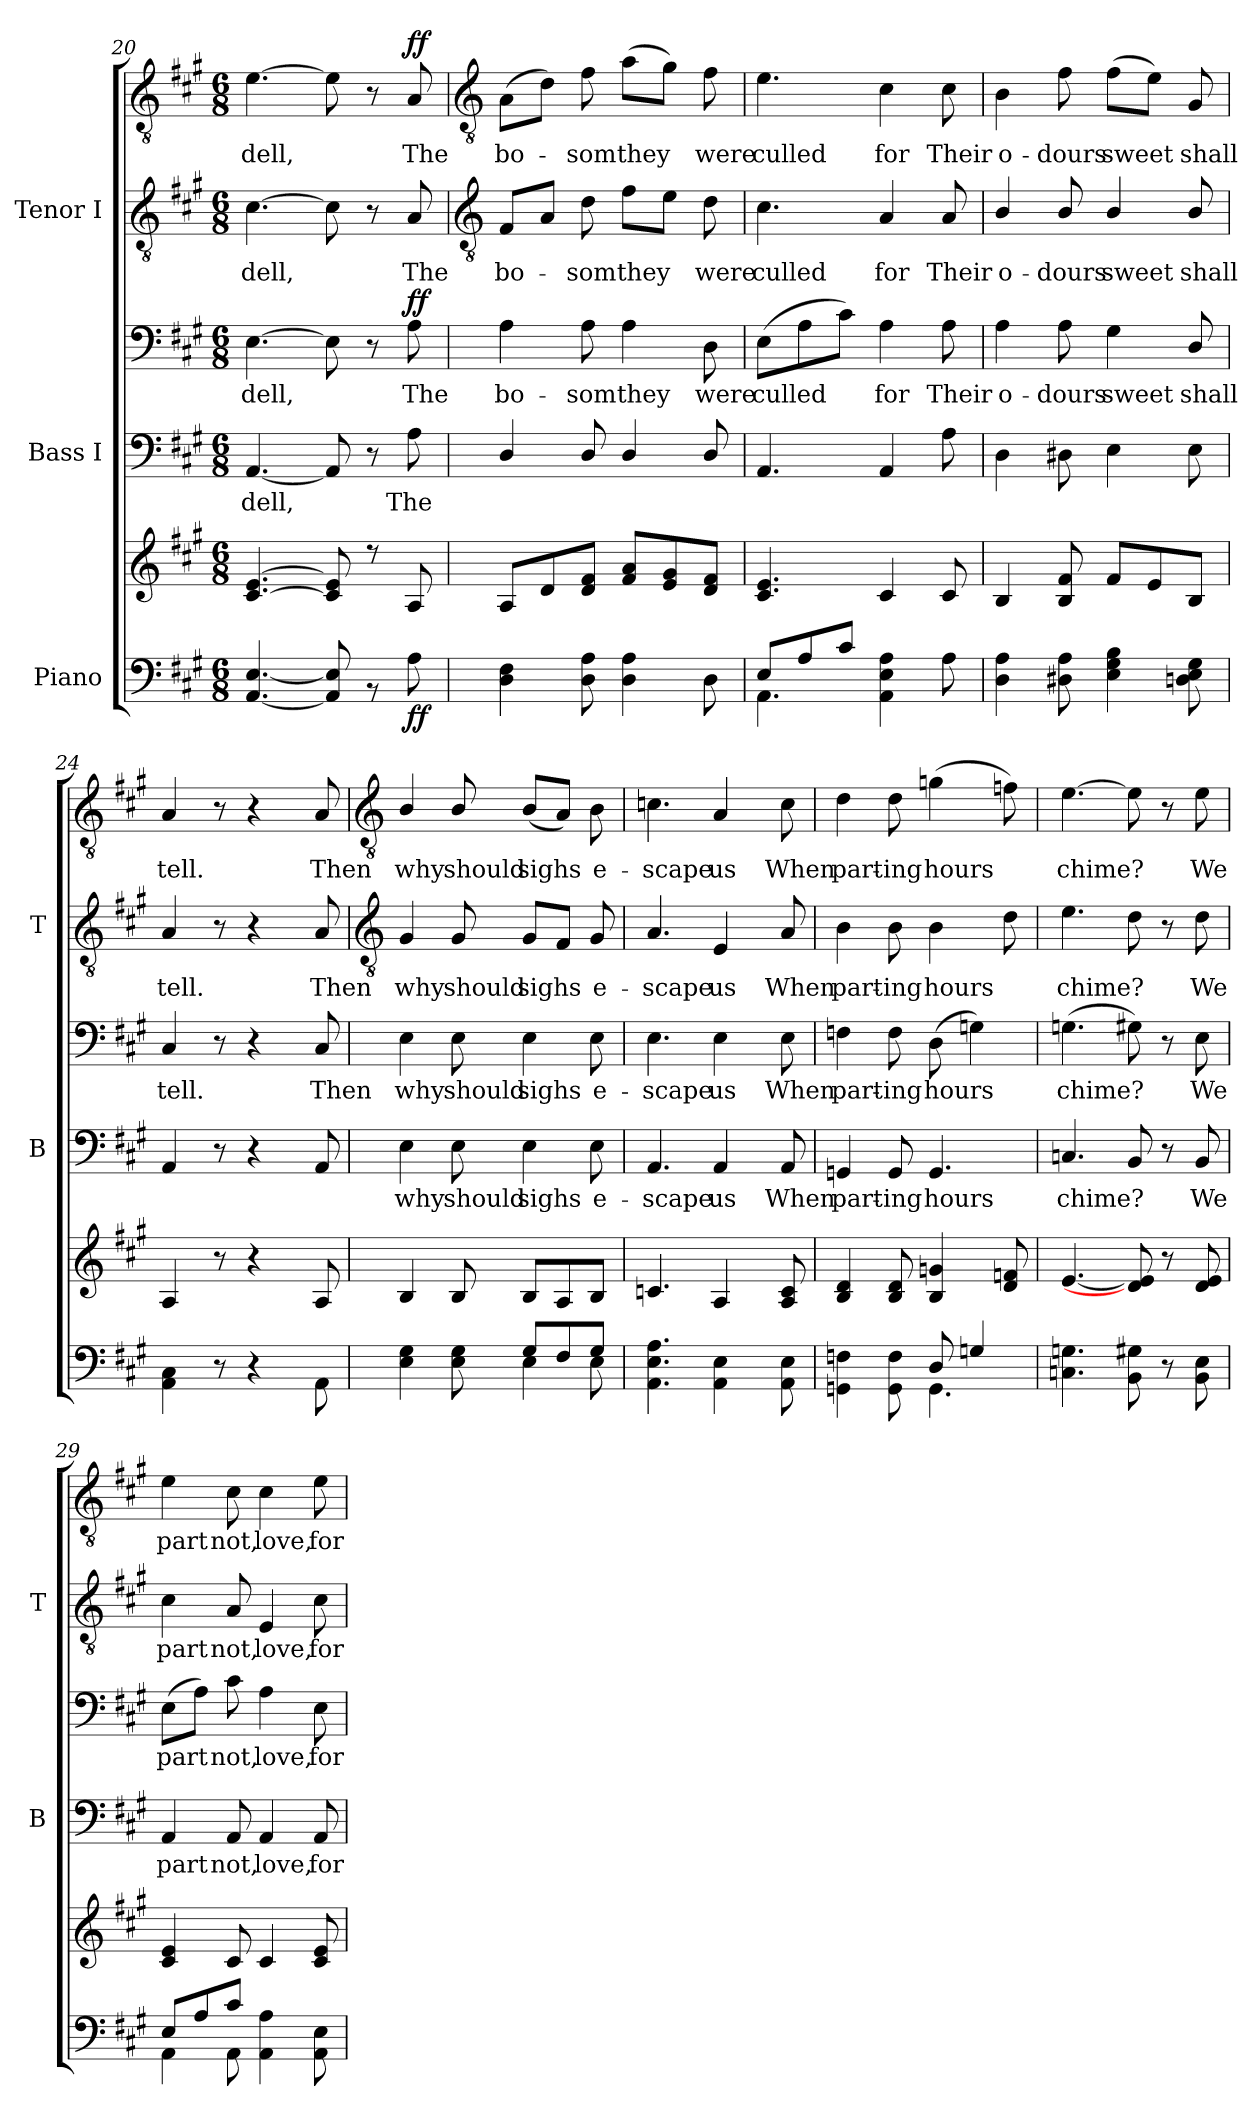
**kern	**kern	**dynam	**kern	**text	**kern	**text	**dynam	**kern	**text	**kern	**text	**dynam
*part3	*part3	*part3	*part2	*part2	*part2	*part2	*part2	*part1	*part1	*part1	*part1	*part1
*staff6	*staff5	*staff5/6	*staff4	*staff4	*staff3	*staff3	*staff3/4	*staff2	*staff2	*staff1	*staff1	*staff1/2
*I"Piano	*	*	*I"Bass I	*	*	*	*	*I"Tenor I	*	*	*	*
*	*	*	*I'B	*	*	*	*	*I'T	*	*	*	*
*clefF4	*clefG2	*	*clefF4	*	*clefF4	*	*	*clefGv2	*	*clefGv2	*	*
*k[f#c#g#]	*k[f#c#g#]	*	*k[f#c#g#]	*	*k[f#c#g#]	*	*	*k[f#c#g#]	*	*k[f#c#g#]	*	*
*A:	*A:	*	*A:	*	*A:	*	*	*A:	*	*A:	*	*
*M6/8	*M6/8	*	*M6/8	*	*M6/8	*	*	*M6/8	*	*M6/8	*	*
=20	=20	=20	=20	=20	=20	=20	=20	=20	=20	=20	=20	=20
*	*^	*	*	*	*	*	*	*	*	*	*	*
!LO:N:vis=1	!	!LO:N:vis=1	!	!	!LO:LY:b	!	!LO:LY:b	!	!	!LO:LY:b	!	!LO:LY:b	!
*^	*	*	*	*	*	*	*	*	*	*	*	*	*
2.ryy	[4.AA/ [4.E/	[4.c#/ [4.e/	2.ryy	.	[4.AA	dell,	[4.E	dell,	.	[4.c#	dell,	[4.e	dell,	.
.	8AA/] 8E/]	8c#/] 8e/]	.	.	8AA]	.	8E]	.	.	8c#]	.	8e]	.	.
.	8r	8r	.	.	8r	.	8r	.	.	8r	.	8r	.	.
!	!	!	!	!LO:DY:b=2	!	!LO:LY:b	!	!LO:LY:b	!	!	!LO:LY:b	!	!LO:LY:b	!
!	!	!	!	!LO:DY:n=1:b	!	!	!	!	!LO:DY:b=2	!	!	!	!	!
!	!	!	!	!	!	!	!	!	!LO:DY:n=1:b	!	!	!	!	!LO:DY:b=2
!	!	!	!	!	!	!	!	!	!	!	!	!	!	!LO:DY:n=1:b
.	8A\	8A/	.	f f	8A	The	8A	The	f f	8A	The	8A	The	f f
*	*	*v	*v	*	*	*	*	*	*	*	*	*	*	*
!!LO:LB:g=z
=21	=21	=21	=21	=21	=21	=21	=21	=21	=21	=21	=21	=21	=21
*	*	*	*	*	*	*	*	*	*clefGv2	*	*clefGv2	*	*
!	!	!	!	!	!	!	!LO:LY:b	!	!	!LO:LY:b	!	!LO:LY:b	!
2ryy	4D\ 4F#\	8AL	.	4D/	.	4A	bo-	.	8F#L	bo-	(>8AL	bo-	.
.	.	8d	.	.	.	.	.	.	8AJ	.	8dJ)	.	.
!	!	!	!	!	!	!	!LO:LY:b	!	!	!LO:LY:b	!	!LO:LY:b	!
.	8D\ 8A\	8d 8f#J	.	8D/	.	8A	-som	.	8d	som	8f#	som	.
!	!	!	!	!	!	!	!LO:LY:b	!	!	!LO:LY:b	!	!LO:LY:b	!
.	4D\ 4A\	8f# 8aL	.	4D/	.	4A	they	.	8f#L	they	(>8aL	they	.
8ryy	.	8e 8g#	.	.	.	.	.	.	8eJ	.	8g#J)	.	.
!	!	!	!	!	!	!	!LO:LY:b	!	!	!LO:LY:b	!	!LO:LY:b	!
8ryy	8D\	8d 8f#J	.	8D/	.	8D	were	.	8d	were	8f#	were	.
=22	=22	=22	=22	=22	=22	=22	=22	=22	=22	=22	=22	=22	=22
!	!	!	!	!	!	!	!LO:LY:b	!	!	!LO:LY:b	!	!LO:LY:b	!
8E/L	4.AA\	4.c# 4.e	.	4.AA	.	(>8EL	culled	.	4.c#	culled	4.e	culled	.
8A/	.	.	.	.	.	8A	.	.	.	.	.	.	.
8c#/J	.	.	.	.	.	8c#J)	.	.	.	.	.	.	.
!	!	!	!	!	!	!	!LO:LY:b	!	!	!LO:LY:b	!	!LO:LY:b	!
4.ryy	4AA\ 4E\ 4A\	4c#	.	4AA	.	4A	for	.	4A	for	4c#	for	.
!	!	!	!	!	!	!	!LO:LY:b	!	!	!LO:LY:b	!	!LO:LY:b	!
.	8A\	8c#	.	8A	.	8A	Their	.	8A	Their	8c#	Their	.
=23	=23	=23	=23	=23	=23	=23	=23	=23	=23	=23	=23	=23	=23
!	!	!	!	!	!	!	!LO:LY:b	!	!	!LO:LY:b	!	!LO:LY:b	!
2ryy	4D\ 4A\	4B	.	4D\	.	4A	o-	.	4B/	o-	4B	o-	.
!	!	!	!	!	!	!	!LO:LY:b	!	!	!LO:LY:b	!	!LO:LY:b	!
.	8D#X\ 8A\	8B 8f#	.	8D#X\	.	8A	-dours	.	8B/	-dours	8f#	-dours	.
!	!	!	!	!	!	!	!LO:LY:b	!	!	!LO:LY:b	!	!LO:LY:b	!
.	4E\ 4G#\ 4B\	8f#L	.	4E\	.	4G#\	sweet	.	4B/	sweet	(>8f#L	sweet	.
8ryy	.	8e	.	.	.	.	.	.	.	.	8eJ)	.	.
!	!	!	!	!	!	!	!LO:LY:b	!	!	!LO:LY:b	!	!LO:LY:b	!
8ryy	8Dn\ 8E\ 8G#\	8BJ	.	8E\	.	8D/	shall	.	8B/	shall	8G#	shall	.
=24	=24	=24	=24	=24	=24	=24	=24	=24	=24	=24	=24	=24	=24
!	!	!	!	!	!	!	!LO:LY:b	!	!	!LO:LY:b	!	!LO:LY:b	!
2ryy	4AA\ 4C#\	4A	.	4AA	.	4C#	tell.	.	4A	tell.	4A	tell.	.
.	8r	8r	.	8r	.	8r	.	.	8r	.	8r	.	.
.	4r	4r	.	4r	.	4r	.	.	4r	.	4r	.	.
8ryy	.	.	.	.	.	.	.	.	.	.	.	.	.
!	!	!	!	!	!	!	!LO:LY:b	!	!	!LO:LY:b	!	!LO:LY:b	!
8ryy	8AA\	8A	.	8AA	.	8C#	Then	.	8A	Then	8A	Then	.
!!LO:LB:g=z
=25	=25	=25	=25	=25	=25	=25	=25	=25	=25	=25	=25	=25	=25
*	*	*	*	*	*	*	*	*	*clefGv2	*	*clefGv2	*	*
!	!	!	!	!	!LO:LY:b	!	!LO:LY:b	!	!	!LO:LY:b	!	!LO:LY:b	!
4.ryy	4E\ 4G#\	4B/	.	4E\	-why	4E\	why	.	4G#/	-why	4B/	why	.
!	!	!	!	!	!LO:LY:b	!	!LO:LY:b	!	!	!LO:LY:b	!	!LO:LY:b	!
.	8E\ 8G#\	8B/	.	8E\	should	8E\	should	.	8G#/	should	8B/	should	.
!	!	!	!	!	!LO:LY:b	!	!LO:LY:b	!	!	!LO:LY:b	!	!LO:LY:b	!
8G#/L	4E\	8BL	.	4E	sighs	4E	sighs	.	8G#L	sighs	(<8BL	sighs	.
8F#/	.	8A	.	.	.	.	.	.	8F#J	.	8AJ)	.	.
!	!	!	!	!	!LO:LY:b	!	!LO:LY:b	!	!	!LO:LY:b	!	!LO:LY:b	!
8G#/J	8E\	8BJ	.	8E	e-	8E	e-	.	8G#	e-	8B	e-	.
=26	=26	=26	=26	=26	=26	=26	=26	=26	=26	=26	=26	=26	=26
!	!	!	!	!	!LO:LY:b	!	!LO:LY:b	!	!	!LO:LY:b	!	!LO:LY:b	!
2ryy	4.AA\ 4.E\ 4.A\	4.cn	.	4.AA	scape	4.E	-scape	.	4.A	scape	4.cn	-scape	.
!	!	!	!	!	!LO:LY:b	!	!LO:LY:b	!	!	!LO:LY:b	!	!LO:LY:b	!
.	4AA\ 4E\	4A	.	4AA	us	4E	us	.	4E	us	4A	us	.
8ryy	.	.	.	.	.	.	.	.	.	.	.	.	.
!	!	!	!	!	!LO:LY:b	!	!LO:LY:b	!	!	!LO:LY:b	!	!LO:LY:b	!
8ryy	8AA\ 8E\	8A 8c	.	8AA	When	8E	When	.	8A	When	8c	When	.
=27	=27	=27	=27	=27	=27	=27	=27	=27	=27	=27	=27	=27	=27
!	!	!	!	!	!LO:LY:b	!	!LO:LY:b	!	!	!LO:LY:b	!	!LO:LY:b	!
4.ryy	4GGn\ 4Fn\	4B 4d	.	4GGn	part-	4Fn	part-	.	4B	part-	4d	part-	.
!	!	!	!	!	!LO:LY:b	!	!LO:LY:b	!	!	!LO:LY:b	!	!LO:LY:b	!
.	8GG\ 8F\	8B 8d	.	8GG	-ing	8F	-ing	.	8B	-ing	8d	-ing	.
!	!	!	!	!	!LO:LY:b	!	!LO:LY:b	!	!	!LO:LY:b	!	!LO:LY:b	!
8D/	4.GG\	4B 4gn	.	4.GG	hours	(>8D	hours	.	4B	hours	(>4gn	hours	.
4Gn/	.	.	.	.	.	4Gn)	.	.	.	.	.	.	.
.	.	8d 8fn	.	.	.	.	.	.	8d	.	8fn)	.	.
=28	=28	=28	=28	=28	=28	=28	=28	=28	=28	=28	=28	=28	=28
!	!	!	!	!	!LO:LY:b	!	!LO:LY:b	!	!	!LO:LY:b	!	!LO:LY:b	!
2ryy	4.Cn\ 4.Gn\	[4.e	.	4.Cn	chime?	(>4.Gn	chime?	.	4.e	chime?	[4.e	chime?	.
.	8BB\ 8G#X\	8d] 8e]	.	8BB	.	8G#X)	.	.	8d	.	8e]	.	.
8ryy	8r	8r	.	8r	.	8r	.	.	8r	.	8r	.	.
!	!	!	!LO:DY:b=2	!	!LO:LY:b	!	!LO:LY:b	!	!	!LO:LY:b	!	!LO:LY:b	!
!	!	!	!LO:DY:n=1:b	!	!	!	!	!LO:DY:b=2	!	!	!	!	!
!	!	!	!	!	!	!	!	!LO:DY:n=1:b	!	!	!	!	!LO:DY:b=2
!	!	!	!	!	!	!	!	!	!	!	!	!	!LO:DY:n=1:b
8ryy	8BB\ 8E\	8d 8e	mf mf	8BB	We	8E	We	mf mf	8d	We	8e	We	mf mf
=29	=29	=29	=29	=29	=29	=29	=29	=29	=29	=29	=29	=29	=29
!	!	!	!	!	!LO:LY:b	!	!LO:LY:b	!	!	!LO:LY:b	!	!LO:LY:b	!
8E/L	4AA\	4c# 4e	.	4AA	part	(>8EL	part	.	4c#	part	4e	part	.
8A/	.	.	.	.	.	8AJ)	.	.	.	.	.	.	.
!	!	!	!	!	!LO:LY:b	!	!LO:LY:b	!	!	!LO:LY:b	!	!LO:LY:b	!
8c#/J	8AA\	8c#	.	8AA	not,	8c#	not,	.	8A	not,	8c#	not,	.
!	!	!	!	!	!LO:LY:b	!	!LO:LY:b	!	!	!LO:LY:b	!	!LO:LY:b	!
4.ryy	4AA\ 4A\	4c#	.	4AA	love,	4A	love,	.	4E	love,	4c#	love,	.
!	!	!	!	!	!LO:LY:b	!	!LO:LY:b	!	!	!LO:LY:b	!	!LO:LY:b	!
.	8AA\ 8E\	8c# 8e	.	8AA	for	8E	for	.	8c#	for	8e	for	.
*v	*v	*	*	*	*	*	*	*	*	*	*	*	*
=	=	=	=	=	=	=	=	=	=	=	=	=
*-	*-	*-	*-	*-	*-	*-	*-	*-	*-	*-	*-	*-
